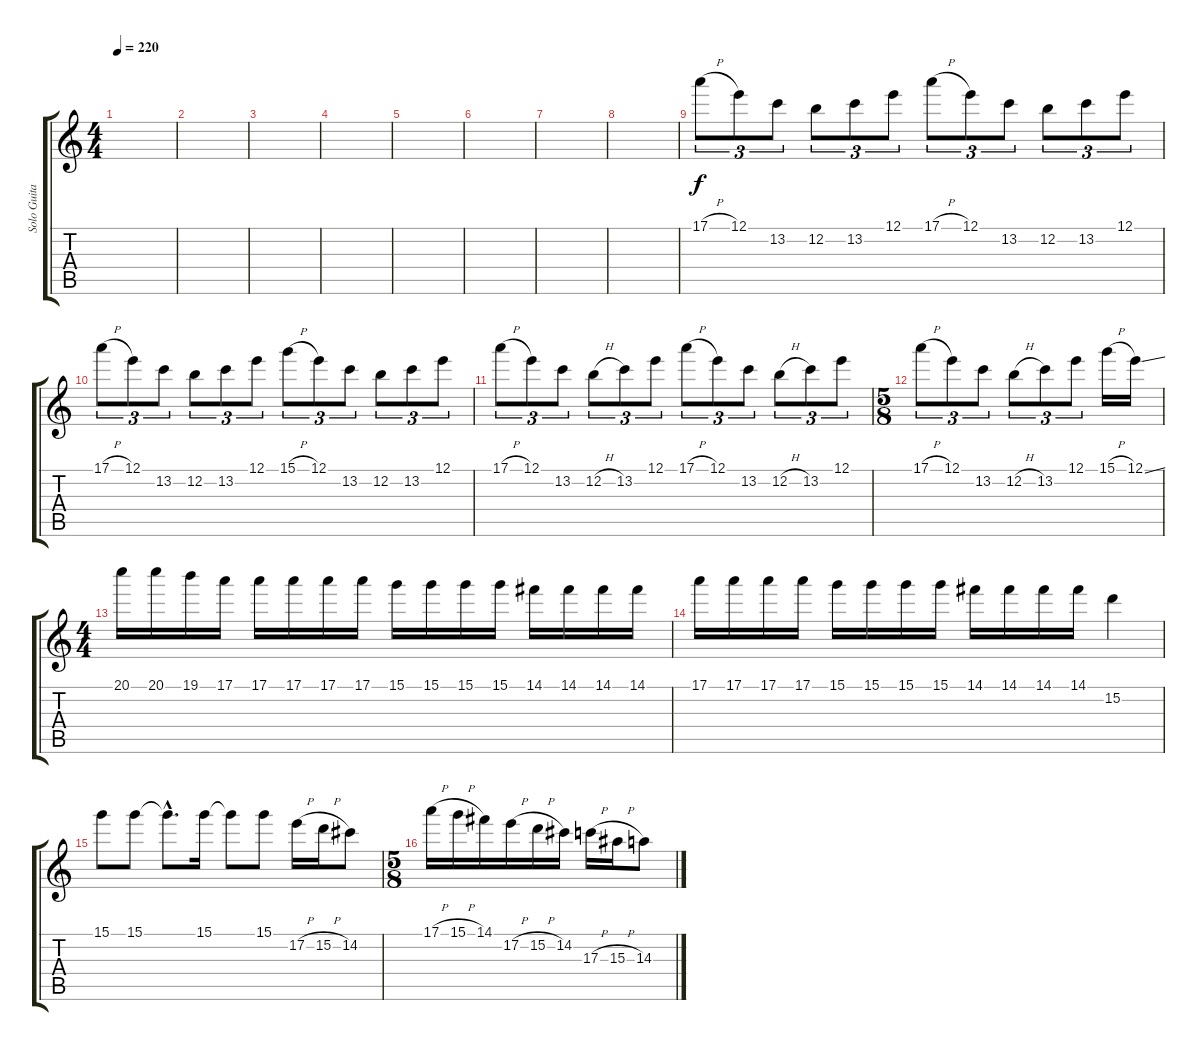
\track ("Solo Guitar" "Solo Guita") {instrument overdrivenguitar}
\staff {score tabs}
\tuning (E4 B3 G3 D3 A2 E2) {hide}
\ts (4 4)
\tempo 220
\clef g2
\ks c
|
|
|
|
|
|
|
|
17.1{h}.8{tu (3 2) volume 16} 12.1.8{tu (3 2)} 13.2.8{tu (3 2)} 12.2.8{tu (3 2)} 13.2.8{tu (3 2)} 12.1.8{tu (3 2)} 17.1{h}.8{tu (3 2)} 12.1.8{tu (3 2)} 13.2.8{tu (3 2)} 12.2.8{tu (3 2)} 13.2.8{tu (3 2)} 12.1.8{tu (3 2)} |
17.1{h}.8{tu (3 2)} 12.1.8{tu (3 2)} 13.2.8{tu (3 2)} 12.2.8{tu (3 2)} 13.2.8{tu (3 2)} 12.1.8{tu (3 2)} 15.1{h}.8{tu (3 2)} 12.1.8{tu (3 2)} 13.2.8{tu (3 2)} 12.2.8{tu (3 2)} 13.2.8{tu (3 2)} 12.1.8{tu (3 2)} |
17.1{h}.8{tu (3 2)} 12.1.8{tu (3 2)} 13.2.8{tu (3 2)} 12.2{h}.8{tu (3 2)} 13.2.8{tu (3 2)} 12.1.8{tu (3 2)} 17.1{h}.8{tu (3 2)} 12.1.8{tu (3 2)} 13.2.8{tu (3 2)} 12.2{h}.8{tu (3 2)} 13.2.8{tu (3 2)} 12.1.8{tu (3 2)} |
\ts (5 8)
17.1{h}.8{tu (3 2)} 12.1.8{tu (3 2)} 13.2.8{tu (3 2)} 12.2{h}.8{tu (3 2)} 13.2.8{tu (3 2)} 12.1.8{tu (3 2)} 15.1{h}.16 12.1{ss}.16 |
\ts (4 4)
20.1.16 20.1.16 19.1.16 17.1.16 17.1.16 17.1.16 17.1.16 17.1.16 15.1.16 15.1.16 15.1.16 15.1.16 14.1.16 14.1.16 14.1.16 14.1.16 |
17.1.16 17.1.16 17.1.16 17.1.16 15.1.16 15.1.16 15.1.16 15.1.16 14.1.16 14.1.16 14.1.16 14.1.16 15.2.4 |
15.1.8 15.1.8 15.1{hac t}.8{d} 15.1.16 15.1{t}.8 15.1.8 17.2{h}.16 15.2{h}.16 14.2.8 |
\ts (5 8)
17.1{h}.16 15.1{h}.16 14.1.16 17.2{h}.16 15.2{h}.16 14.2.16 17.3{h}.16 15.3{h}.16 14.3.8
